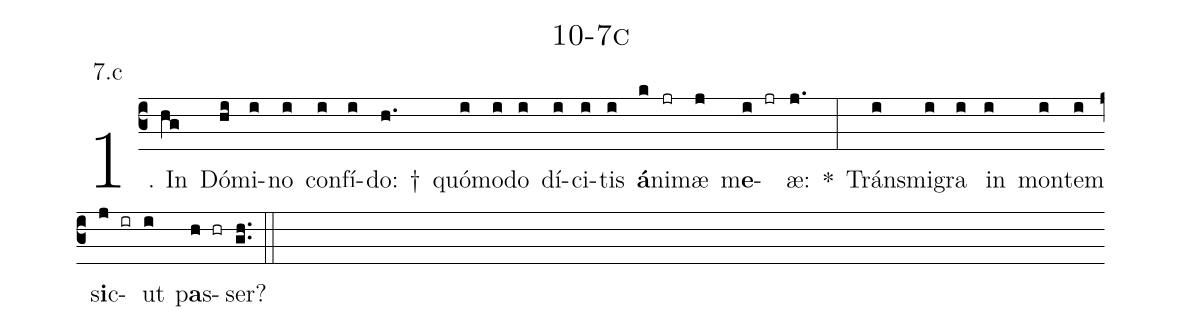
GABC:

name: 10-7c;
annotation: 7.c;
%%
(c3)1. In(hg) Dó(hi)mi(i)no(i) con(i)fí(i)do: †(h.) quó(i)mo(i)do(i) dí(i)ci(i)tis(i) <b>á</b>(k)ni(jr)mæ(j) m<b>e</b>(i jr)æ:(j.) *(:) Tráns(i)mi(i)gra(i) in(i) mon(i)tem(i) s<b>i</b>c(j ir)ut(i) p<b>a</b>s(h hr)ser?(gh..) (::)
